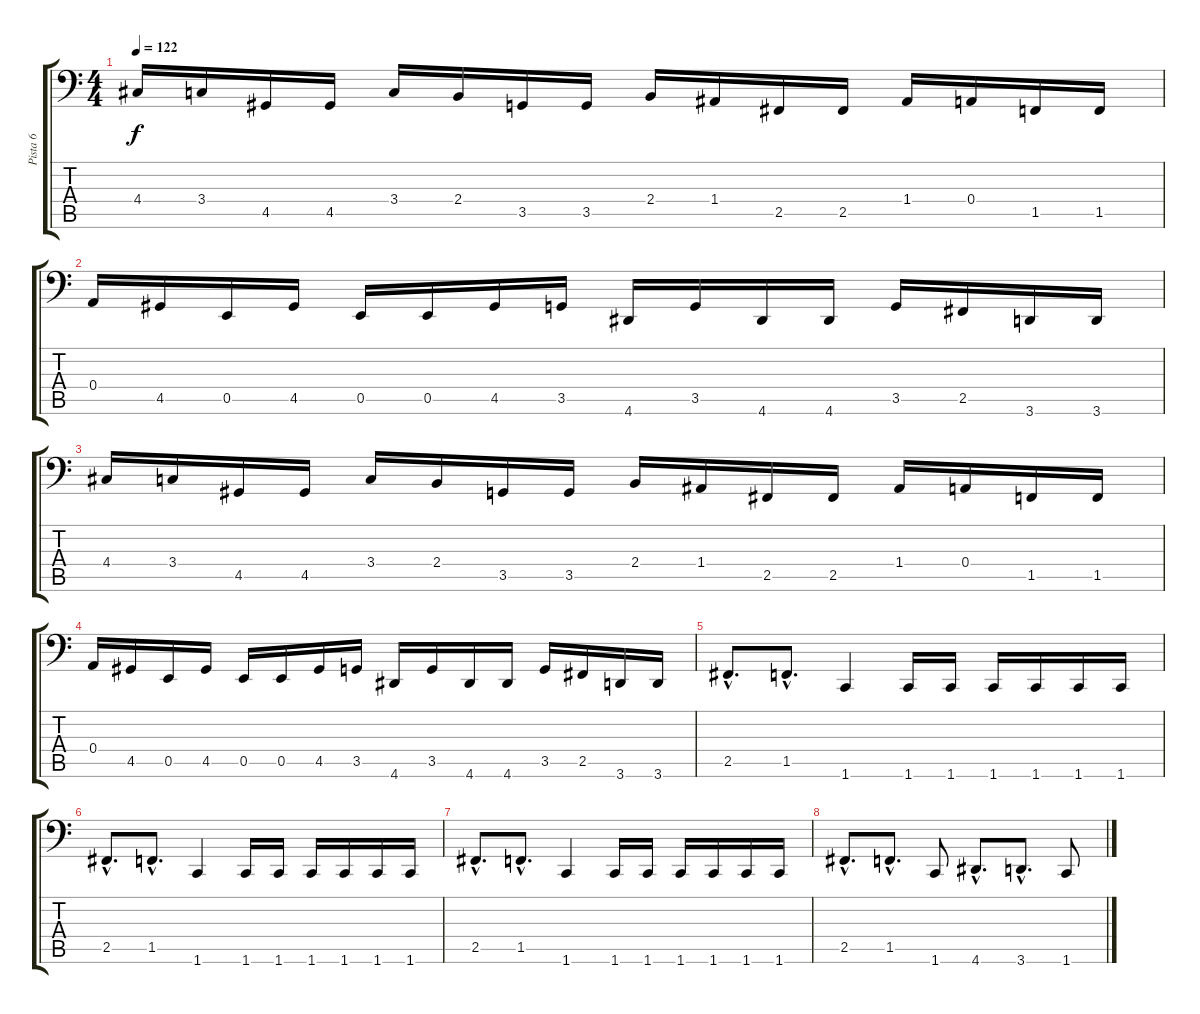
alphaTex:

\track ("Pista 6" "Pista 6") {instrument electricbassfinger}
\staff {score tabs}
\tuning (C3 G2 D2 A1 E1 B0) {hide}
\ts (4 4)
\tempo 122
\clef f4
\ks c
4.4.16{dy f} 3.4.16 4.5.16 4.5.16 3.4.16 2.4.16 3.5.16 3.5.16 2.4.16 1.4.16 2.5.16 2.5.16 1.4.16 0.4.16 1.5.16 1.5.16 |
0.4.16 4.5.16 0.5.16 4.5.16 0.5.16 0.5.16 4.5.16 3.5.16 4.6.16 3.5.16 4.6.16 4.6.16 3.5.16 2.5.16 3.6.16 3.6.16 |
4.4.16 3.4.16 4.5.16 4.5.16 3.4.16 2.4.16 3.5.16 3.5.16 2.4.16 1.4.16 2.5.16 2.5.16 1.4.16 0.4.16 1.5.16 1.5.16 |
0.4.16 4.5.16 0.5.16 4.5.16 0.5.16 0.5.16 4.5.16 3.5.16 4.6.16 3.5.16 4.6.16 4.6.16 3.5.16 2.5.16 3.6.16 3.6.16 |
2.5{hac}.8{d} 1.5{hac}.8{d} 1.6.4 1.6.16 1.6.16 1.6.16 1.6.16 1.6.16 1.6.16 |
2.5{hac}.8{d} 1.5{hac}.8{d} 1.6.4 1.6.16 1.6.16 1.6.16 1.6.16 1.6.16 1.6.16 |
2.5{hac}.8{d} 1.5{hac}.8{d} 1.6.4 1.6.16 1.6.16 1.6.16 1.6.16 1.6.16 1.6.16 |
2.5{hac}.8{d} 1.5{hac}.8{d} 1.6.8 4.6{hac}.8{d} 3.6{hac}.8{d} 1.6.8
